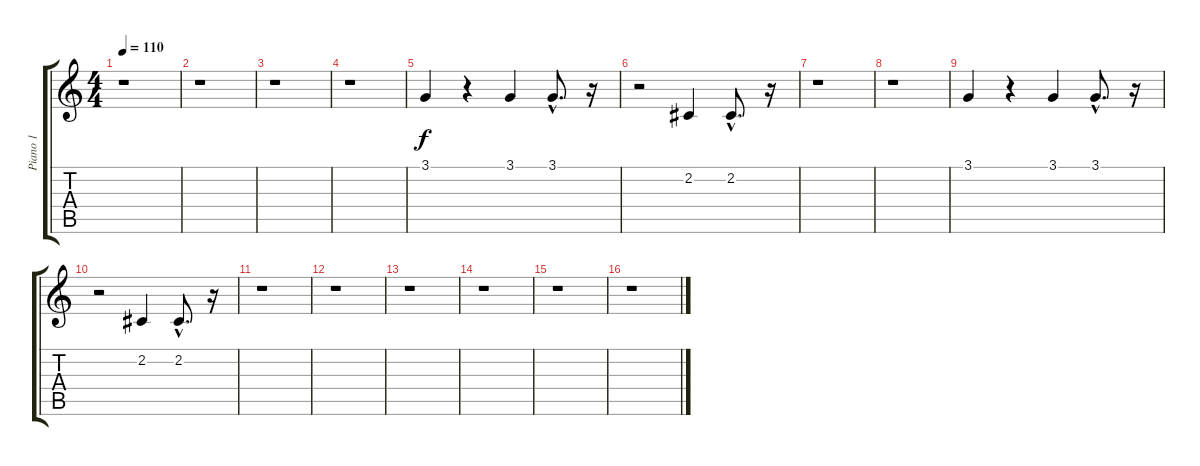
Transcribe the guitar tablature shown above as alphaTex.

\track ("Piano 1" "Piano 1") {instrument acousticgrandpiano}
\staff {score tabs}
\tuning (E4 B3 G3 D3 A2 E2) {hide}
\ts (4 4)
\tempo 110
\clef g2
\ks c
r.1{dy f instrument acousticgrandpiano} |
r.1 |
r.1 |
r.1 |
3.1.4 r.4 3.1.4 3.1{hac}.8{d} r.16 |
r.2 2.2.4 2.2{hac}.8{d} r.16 |
r.1 |
r.1 |
3.1.4 r.4 3.1.4 3.1{hac}.8{d} r.16 |
r.2 2.2.4 2.2{hac}.8{d} r.16 |
r.1 |
r.1 |
r.1 |
r.1 |
r.1 |
r.1
